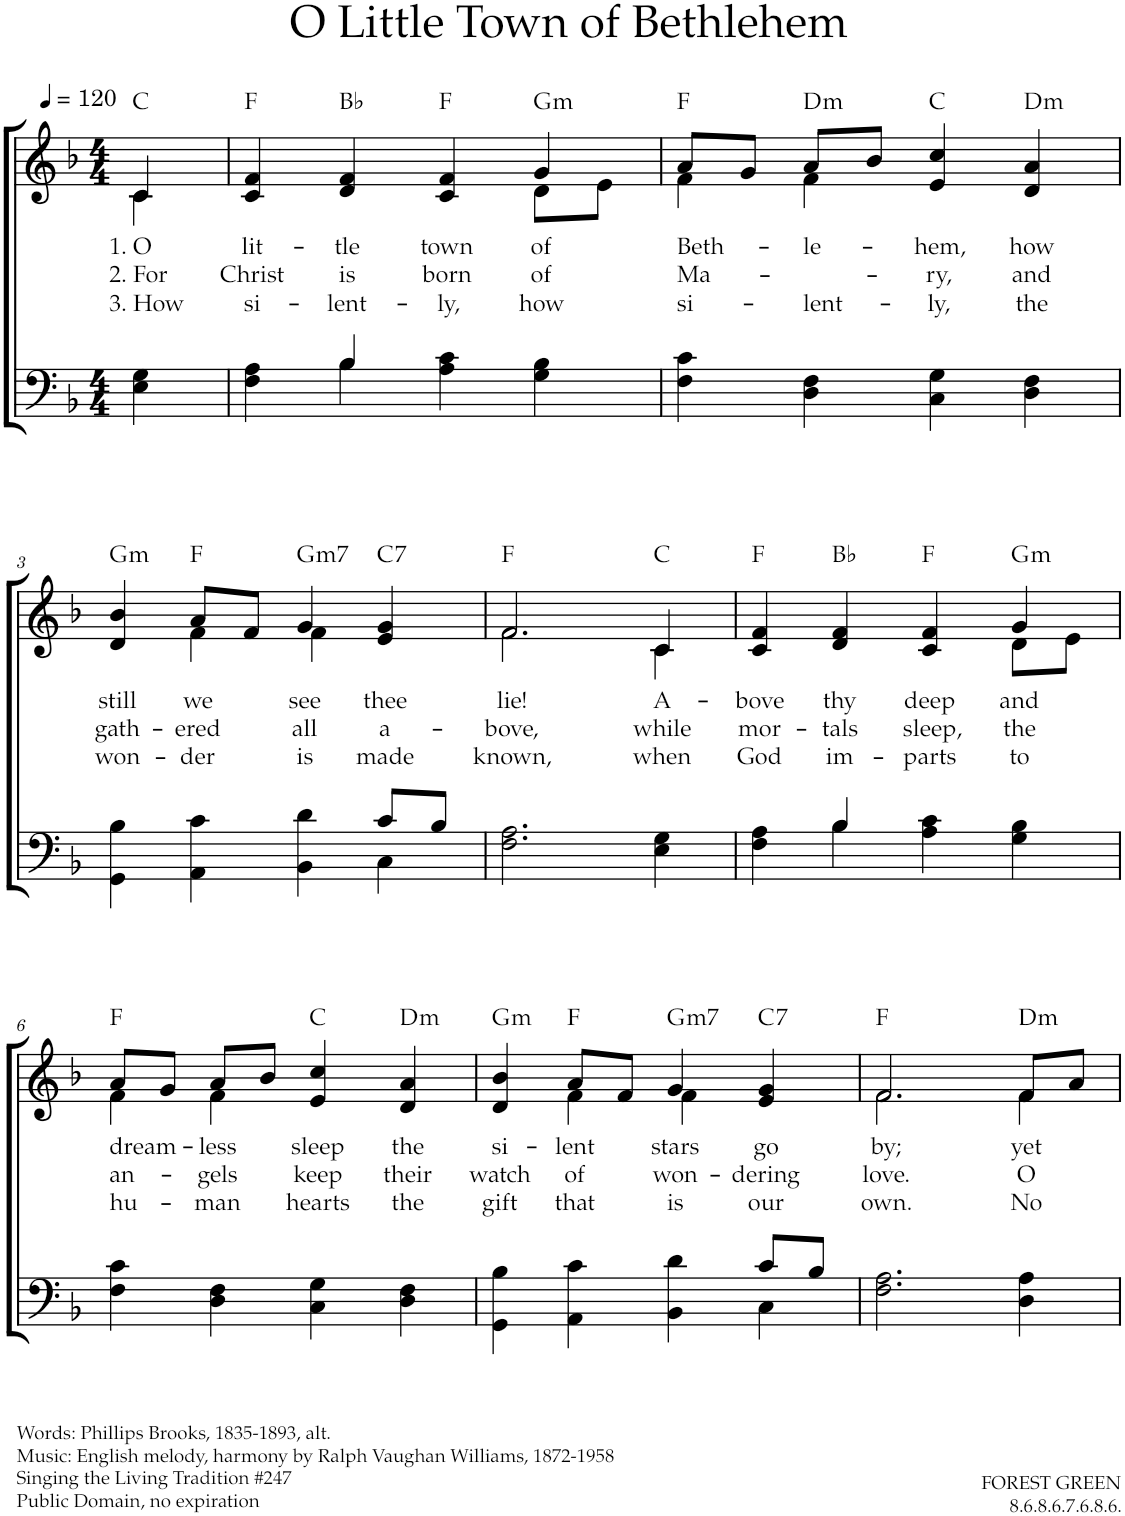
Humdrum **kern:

**kern	**kern	**text	**text	**text	**harte
*part2	*part1	*part1	*part1	*part1	*part1
*staff2	*staff1	*staff1	*staff1	*staff1	*
*I"Piano	*I"Piano	*	*	*	*
*I'Pno	*I'Pno	*	*	*	*
*clefF4	*clefG2	*	*	*	*
*k[b-]	*k[b-]	*	*	*	*
*M4/4	*M4/4	*	*	*	*
*MM120	*MM120	*	*	*	*
=	=	=	=	=	=
!	!	!LO:LY:b	!LO:LY:b	!LO:LY:b	!
*	*^	*	*	*	*
4E\ 4G\	4c/	4c\	1. O	2. For	3. How	C:maj
=1	=1	=1	=1	=1	=1	=1
*^	*	*	*	*	*	*
!	!	!	!	!LO:LY:b	!LO:LY:b	!LO:LY:b	!
4F\ 4A\	4ryy	4c/ 4f/	2.ryy	lit-	Christ	si-	F:maj
!	!	!	!	!LO:LY:b	!LO:LY:b	!LO:LY:b	!
4B-\	4B-/	4d/ 4f/	.	-tle	is	-lent-	Bb:maj
!	!	!	!	!LO:LY:b	!LO:LY:b	!LO:LY:b	!
4A\ 4c\	2ryy	4c/ 4f/	.	town	born	-ly,	F:maj
!	!	!	!	!LO:LY:b	!LO:LY:b	!LO:LY:b	!LO:H:kt=m
4G\ 4B-\	.	4g/	8d\L	of	of	how	G:min
.	.	.	8e\J	.	.	.	.
*v	*v	*	*	*	*	*	*
=2	=2	=2	=2	=2	=2	=2
!	!	!	!LO:LY:b	!LO:LY:b	!LO:LY:b	!
4F\ 4c\	8a/L	4f\	Beth-	Ma-	si-	F:maj
.	8g/J	.	.	.	.	.
!	!	!	!LO:LY:b	!	!LO:LY:b	!LO:H:kt=m
4D\ 4F\	8a/L	4f\	-le-	.	-lent-	D:min
.	8b-/J	.	.	.	.	.
!	!	!	!LO:LY:b	!LO:LY:b	!LO:LY:b	!
4C\ 4G\	4e/ 4cc/	2ryy	-hem,	-ry,	-ly,	C:maj
!	!	!	!LO:LY:b	!LO:LY:b	!LO:LY:b	!LO:H:kt=m
4D\ 4F\	4d/ 4a/	.	how	and	the	D:min
!!LO:LB:g=z	!!
=3	=3	=3	=3	=3	=3	=3
*^	*	*	*	*	*	*
!	!	!	!	!LO:LY:b	!LO:LY:b	!LO:LY:b	!LO:H:kt=m
4GG\ 4B-\	2.ryy	4d/ 4b-/	4ryy	still	gath-	won-	G:min
!	!	!	!	!LO:LY:b	!LO:LY:b	!LO:LY:b	!
4AA\ 4c\	.	8a/L	4f\	we	-ered	-der	F:maj
.	.	8f/J	.	.	.	.	.
!	!	!	!	!LO:LY:b	!LO:LY:b	!LO:LY:b	!LO:H:kt=m7
4BB-\ 4d\	.	4g/	4f\	see	all	is	G:min7
!	!	!	!	!LO:LY:b	!LO:LY:b	!LO:LY:b	!LO:H:kt=7
4C\	8c/L	4e/ 4g/	4ryy	thee	a-	made	C:7
.	8B-/J	.	.	.	.	.	.
=4	=4	=4	=4	=4	=4	=4	=4
!	!	!	!	!LO:LY:b	!LO:LY:b	!LO:LY:b	!
*v	*v	*	*	*	*	*	*
2.F\ 2.A\	2.f/	2.f\	lie!	-bove,	known,	F:maj
!	!	!	!LO:LY:b	!LO:LY:b	!LO:LY:b	!
4E\ 4G\	4c/	4c\	A-	while	when	C:maj
=5	=5	=5	=5	=5	=5	=5
*^	*	*	*	*	*	*
!	!	!	!	!LO:LY:b	!LO:LY:b	!LO:LY:b	!
4F\ 4A\	4ryy	4c/ 4f/	2.ryy	-bove	mor-	God	F:maj
!	!	!	!	!LO:LY:b	!LO:LY:b	!LO:LY:b	!
4B-\	4B-/	4d/ 4f/	.	thy	-tals	im-	Bb:maj
!	!	!	!	!LO:LY:b	!LO:LY:b	!LO:LY:b	!
4A\ 4c\	2ryy	4c/ 4f/	.	deep	sleep,	-parts	F:maj
!	!	!	!	!LO:LY:b	!LO:LY:b	!LO:LY:b	!LO:H:kt=m
4G\ 4B-\	.	4g/	8d\L	and	the	to	G:min
.	.	.	8e\J	.	.	.	.
*v	*v	*	*	*	*	*	*
!!LO:LB:g=z	!!
=6	=6	=6	=6	=6	=6	=6
!	!	!	!LO:LY:b	!LO:LY:b	!LO:LY:b	!
4F\ 4c\	8a/L	4f\	dream-	an-	hu-	F:maj
.	8g/J	.	.	.	.	.
!	!	!	!LO:LY:b	!LO:LY:b	!LO:LY:b	!
4D\ 4F\	8a/L	4f\	-less	-gels	-man	.
.	8b-/J	.	.	.	.	.
!	!	!	!LO:LY:b	!LO:LY:b	!LO:LY:b	!
4C\ 4G\	4e/ 4cc/	2ryy	sleep	keep	hearts	C:maj
!	!	!	!LO:LY:b	!LO:LY:b	!LO:LY:b	!LO:H:kt=m
4D\ 4F\	4d/ 4a/	.	the	their	the	D:min
=7	=7	=7	=7	=7	=7	=7
*^	*	*	*	*	*	*
!	!	!	!	!LO:LY:b	!LO:LY:b	!LO:LY:b	!LO:H:kt=m
4GG\ 4B-\	2.ryy	4d/ 4b-/	4ryy	si-	watch	gift	G:min
!	!	!	!	!LO:LY:b	!LO:LY:b	!LO:LY:b	!
4AA\ 4c\	.	8a/L	4f\	-lent	of	that	F:maj
.	.	8f/J	.	.	.	.	.
!	!	!	!	!LO:LY:b	!LO:LY:b	!LO:LY:b	!LO:H:kt=m7
4BB-\ 4d\	.	4g/	4f\	stars	won-	is	G:min7
!	!	!	!	!LO:LY:b	!LO:LY:b	!LO:LY:b	!LO:H:kt=7
4C\	8c/L	4e/ 4g/	4ryy	go	-dering	our	C:7
.	8B-/J	.	.	.	.	.	.
=8	=8	=8	=8	=8	=8	=8	=8
!	!	!	!	!LO:LY:b	!LO:LY:b	!LO:LY:b	!
*v	*v	*	*	*	*	*	*
2.F\ 2.A\	2.f/	2.f\	by;	love.	own.	F:maj
!	!	!	!LO:LY:b	!LO:LY:b	!LO:LY:b	!LO:H:kt=m
4D\ 4A\	8f/L	4f\	yet	O	No	D:min
.	8a/J	.	.	.	.	.
*	*v	*v	*	*	*	*
=	=	=	=	=	=
*-	*-	*-	*-	*-	*-
